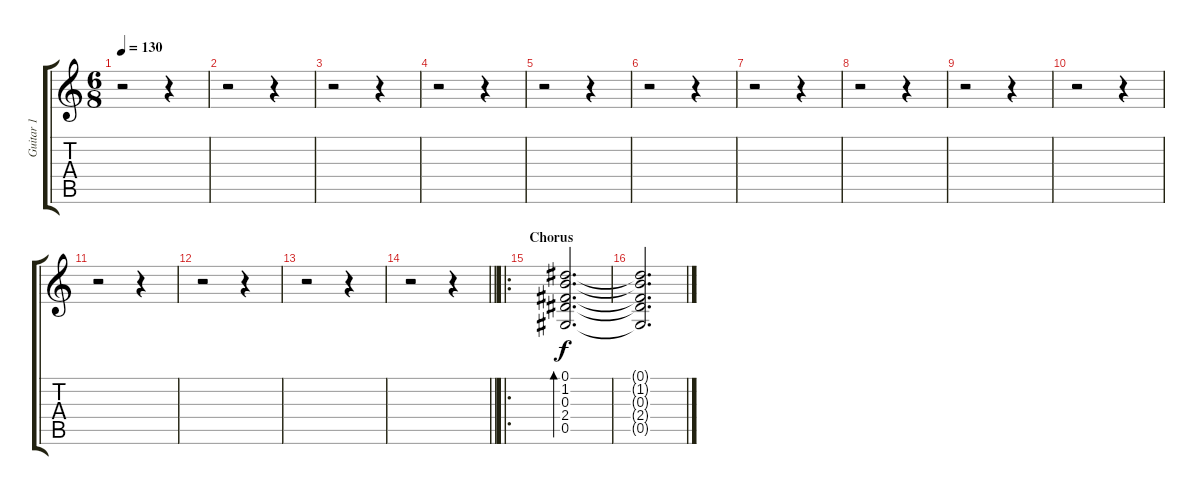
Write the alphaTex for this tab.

\track ("Guitar 1" "Guitar 1") {instrument acousticguitarsteel}
\staff {score tabs}
\tuning (Eb4 Bb3 Gb3 Db3 Ab2 Eb2) {hide}
\ts (6 8)
\tempo 130
\clef g2
\ks c
r.2{dy f} r.4 |
r.2 r.4 |
r.2 r.4 |
r.2 r.4 |
r.2 r.4 |
r.2 r.4 |
r.2 r.4 |
r.2 r.4 |
r.2 r.4 |
r.2 r.4 |
r.2 r.4 |
r.2 r.4 |
r.2 r.4 |
\barLineRight lightlight
r.2 r.4 |
\ro
\section ("" "Chorus")
(0.1 1.2 0.3 2.4 0.5).2{d bd 240} |
(0.1{t} 1.2{t} 0.3{t} 2.4{t} 0.5{t}).2{d}
